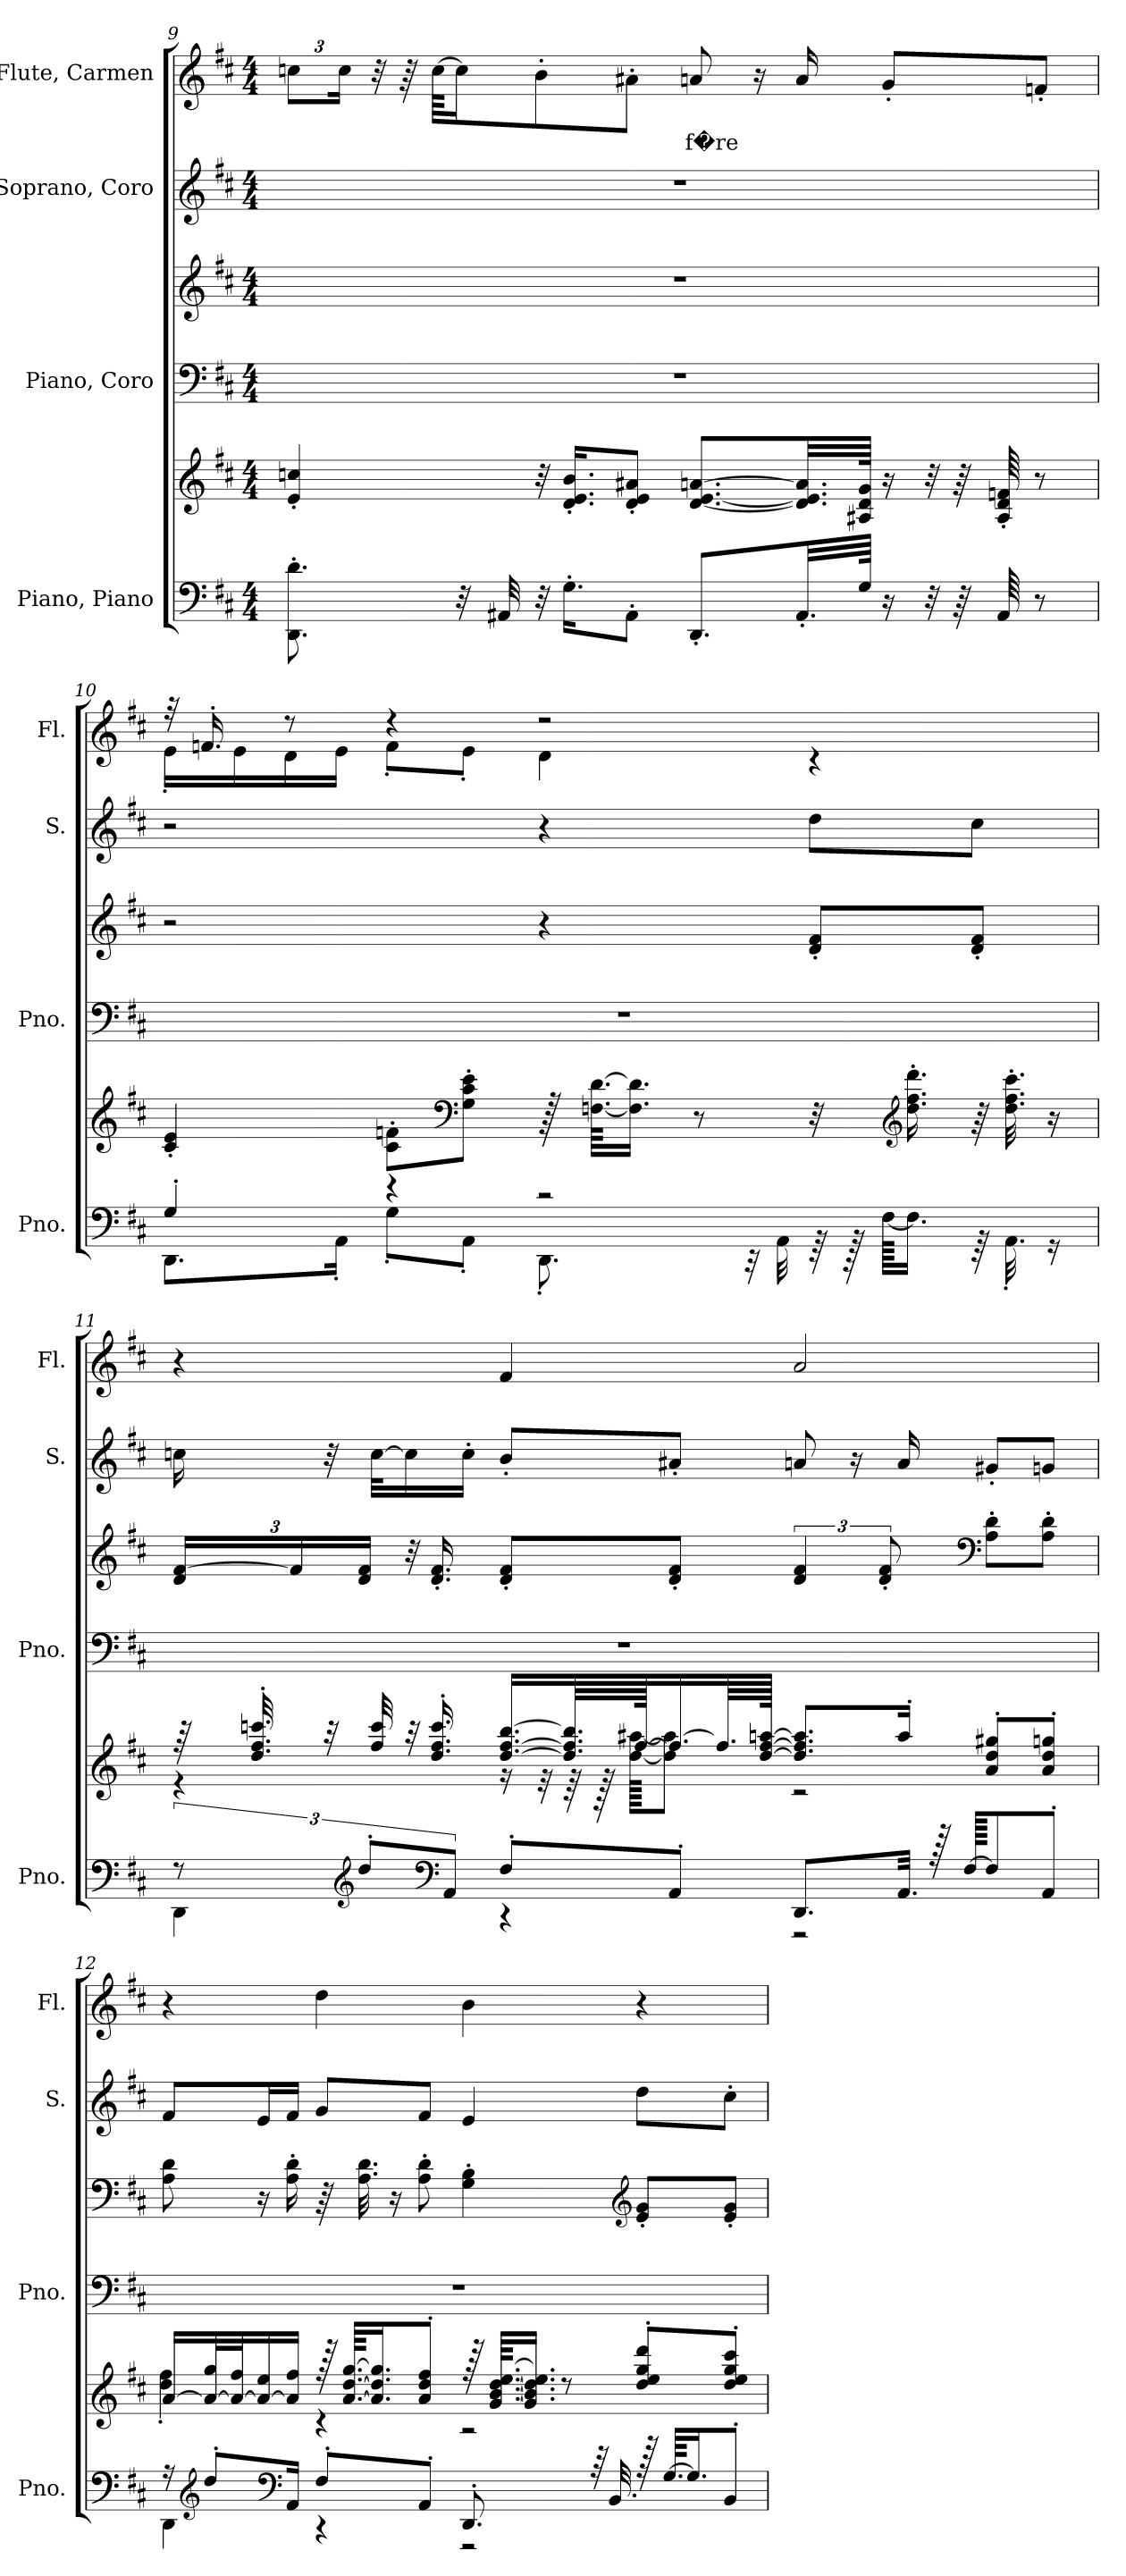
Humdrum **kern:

**kern	**kern	**kern	**kern	**kern	**kern	**text
*part4	*part4	*part3	*part3	*part2	*part1	*part1
*staff6	*staff5	*staff4	*staff3	*staff2	*staff1	*staff1
*I"Piano, Piano	*	*I"Piano, Coro	*	*I"Soprano, Coro	*I"Flute, Carmen	*
*I'Pno.	*	*I'Pno.	*	*I'S.	*I'Fl.	*
!!LO:PB:g=z
*clefF4	*clefG2	*clefF4	*clefG2	*clefG2	*clefG2	*
*k[f#c#]	*k[f#c#]	*k[f#c#]	*k[f#c#]	*k[f#c#]	*k[f#c#]	*
*M4/4	*M4/4	*M4/4	*M4/4	*M4/4	*M4/4	*
*	*	*	*	*	*Xbrackettup	*
=9	=9	=9	=9	=9	=9	=9
8.DD\' 8.d\'	4e/' 4ccn/'	1r	1r	1r	12ccn\L	.
.	.	.	.	.	24cc\Jk	.
.	.	.	.	.	32r	.
.	.	.	.	.	64r	.
.	.	.	.	.	[64cc\KKLL	.
32r	.	.	.	.	16cc\J]	.
32AA#X/	.	.	.	.	.	.
32r	32r	.	.	.	8b'\	.
16.G'\KL	16.d/' 16.e/' 16.b/'KL	.	.	.	.	.
8AA#'\J	8d/' 8e/' 8a#X/'J	.	.	.	8a#X'\J	.
!	!	!	!	!	!	!LO:LY:b
8.DD'/L	[8.d/ [8.e/ [8.an/L	.	.	.	8an/	f�re
.	.	.	.	.	16r	.
32.AA#'/LL	32.d/] 32.e/] 32.a/]LL	.	.	.	16a/	.
64G/JJJk	64A#X/ 64d/ 64g/JJJk	.	.	.	.	.
16r	16r	.	.	.	8g'/L	.
32r	32r	.	.	.	.	.
64r	64r	.	.	.	.	.
64AA#/	64A#/' 64d/' 64fn/'	.	.	.	.	.
8r	8r	.	.	.	8fn'/J	.
!!LO:LB:g=z
=10	=10	=10	=10	=10	=10	=10
*^	*	*	*	*	*^	*
4G'/	8.DD\L	4c#/' 4e/'	1r	2r	2r	32r	16e'\LL	.
.	.	.	.	.	.	16.fn'/	.	.
.	.	.	.	.	.	.	16e\	.
.	.	.	.	.	.	8r	16d\	.
.	16AA'\Jk	.	.	.	.	.	16e\JJ	.
4r	8G'\L	8c#\' 8fn\'L	.	.	.	4r	8f'\L	.
*	*	*clefF4	*	*	*	*	*	*
.	8AA'\J	8G\' 8c#\' 8e\'J	.	.	.	.	8e'\J	.
2r	8.DD'\	128r	.	4r	4r	2r	4d\	.
.	.	[64.Fn\ [64.d\KKLL	.	.	.	.	.	.
.	.	16.F\] 16.d\]JJ	.	.	.	.	.	.
.	.	8r	.	.	.	.	.	.
.	32r	.	.	.	.	.	.	.
.	32AA\	.	.	.	.	.	.	.
.	64r	32r	.	8d/' 8f#/'L	8dd\L	.	4r	.
.	128r	.	.	.	.	.	.	.
.	[128F#\KKKLL	.	.	.	.	.	.	.
*	*	*clefG2	*	*	*	*	*	*
.	16.F#\JJ]	16.dd\' 16.ff#\' 16.ddd\'	.	.	.	.	.	.
.	64r	64r	.	8d/' 8f#/'J	8cc#\J	.	.	.
.	32.AA'\	32.dd\' 32.ff#\' 32.ccc#\'	.	.	.	.	.	.
.	16r	16r	.	.	.	.	.	.
*	*	*	*	*	*	*v	*v	*
!!LO:PB:g=z
=11	=11	=11	=11	=11	=11	=11	=11
*	*	*^	*	*	*	*	*
*	*	*	*	*	*Xbrackettup	*	*	*
12r	4DD\	64r	4r	1r	24d/ [24f#/LL	16ccn\	4r	.
.	.	32.dd/' 32.ff#/' 32.cccn/'	.	.	.	.	.	.
.	.	.	.	.	24f#/]	.	.	.
.	.	32r	.	.	.	32r	.	.
*clefG2	*	*	*	*	*	*	*	*
12dd'/L	.	.	.	.	24d/ 24f#/JJ	.	.	.
.	.	32ff#/ 32ccc/	.	.	.	[32cc\KLL	.	.
.	.	32r	.	.	32r	16cc\]	.	.
.	.	16.dd/' 16.ff#/' 16.ccc/'	.	.	16.d/' 16.f#/'	.	.	.
*clefF4	*	*	*	*	*	*	*	*
12AA/J	.	.	.	.	.	.	.	.
.	.	.	.	.	.	16cc'\JJ	.	.
8F#'/L	4r	[16.dd/ [16.ff#/ [16.bb/LL	16r	.	8d/' 8f#/'L	8b'/L	4f#/	.
.	.	.	32r	.	.	.	.	.
.	.	64.dd/] 64.ff#/] 64.bb/]LL	64r	.	.	.	.	.
.	.	.	128r	.	.	.	.	.
.	.	[128ff#/JJK	[128dd\ [128aa#X\KKKKL	.	.	.	.	.
8AA'/J	.	16.ff#/_	8dd\] 8aa#\]J	.	8d/' 8f#/'J	8a#X'/J	.	.
.	.	64.ff#/LL]	.	.	.	.	.	.
.	.	[128dd/ [128ff#/ [128aan/JJJJk	.	.	.	.	.	.
*	*	*	*	*	*brackettup	*	*	*
8.DD/L	2r	8.dd/] 8.ff#/] 8.aa/]L	2r	.	6d/ 6f#/	8an/	2a/	.
.	.	.	.	.	.	16r	.	.
.	.	.	.	.	12d/' 12f#/'	.	.	.
32.AA/Jkk	.	16aa'/Jk	.	.	.	16a/	.	.
128r	.	.	.	.	.	.	.	.
[128F#/KKKKL	.	.	.	.	.	.	.	.
*	*	*	*	*	*clefF4	*	*	*
8F#/]	.	8a/' 8dd/' 8gg#X/'L	.	.	8A\' 8d\'L	8g#X'/L	.	.
8AA'/J	.	8a/' 8dd/' 8ggn/'J	.	.	8A\' 8d\'J	8gn/J	.	.
!!LO:LB:g=z
=12	=12	=12	=12	=12	=12	=12	=12	=12
16r	4DD\	[16a/LL	4dd\' 4ff#\'	1r	8A\ 8d\	8f#/L	4r	.
*clefG2	*	*	*	*	*	*	*	*
8dd'/L	.	32a/_ 32gg/L	.	.	.	.	.	.
.	.	32a/_ 32ff#/J	.	.	.	.	.	.
.	.	16a/_ 16ee/	.	.	16r	16e/L	.	.
*clefF4	*	*	*	*	*	*	*	*
16AA/Jk	.	16a/] 16ff#/JJ	.	.	16A\' 16d\'	16f#/JJ	.	.
8F#'/L	4r	128r	4r	.	64r	8g/L	4dd\	.
.	.	[64.a/ [64.dd/ [64.gg/KKLL	.	.	.	.	.	.
.	.	.	.	.	32.A\ 32.d\	.	.	.
.	.	16.a/] 16.dd/] 16.gg/]J	.	.	.	.	.	.
.	.	.	.	.	16r	.	.	.
8AA'/J	.	8a/' 8dd/' 8ff#/'J	.	.	8A\' 8d\'	8f#/J	.	.
8.DD'/	2r	128r	2r	.	4G\' 4B\'	4e/	4b\	.
.	.	[64.g/ [64.b/ [64.dd/ [64.ee/KKLL	.	.	.	.	.	.
.	.	16.g/] 16.b/] 16.dd/] 16.ee/]JJ	.	.	.	.	.	.
.	.	8r	.	.	.	.	.	.
64r	.	.	.	.	.	.	.	.
32.BB/	.	.	.	.	.	.	.	.
*	*	*	*	*	*clefG2	*	*	*
128r	.	8dd/' 8ee/' 8gg/' 8ddd/'L	.	.	8e/' 8g/'L	8dd\L	4r	.
[64.G/KKLL	.	.	.	.	.	.	.	.
16.G/J]	.	.	.	.	.	.	.	.
8BB'/J	.	8dd/' 8ee/' 8gg/' 8ccc#/'J	.	.	8e/' 8g/'J	8cc#'\J	.	.
*v	*v	*	*	*	*	*	*	*
*	*v	*v	*	*	*	*	*
=	=	=	=	=	=	=
*-	*-	*-	*-	*-	*-	*-
